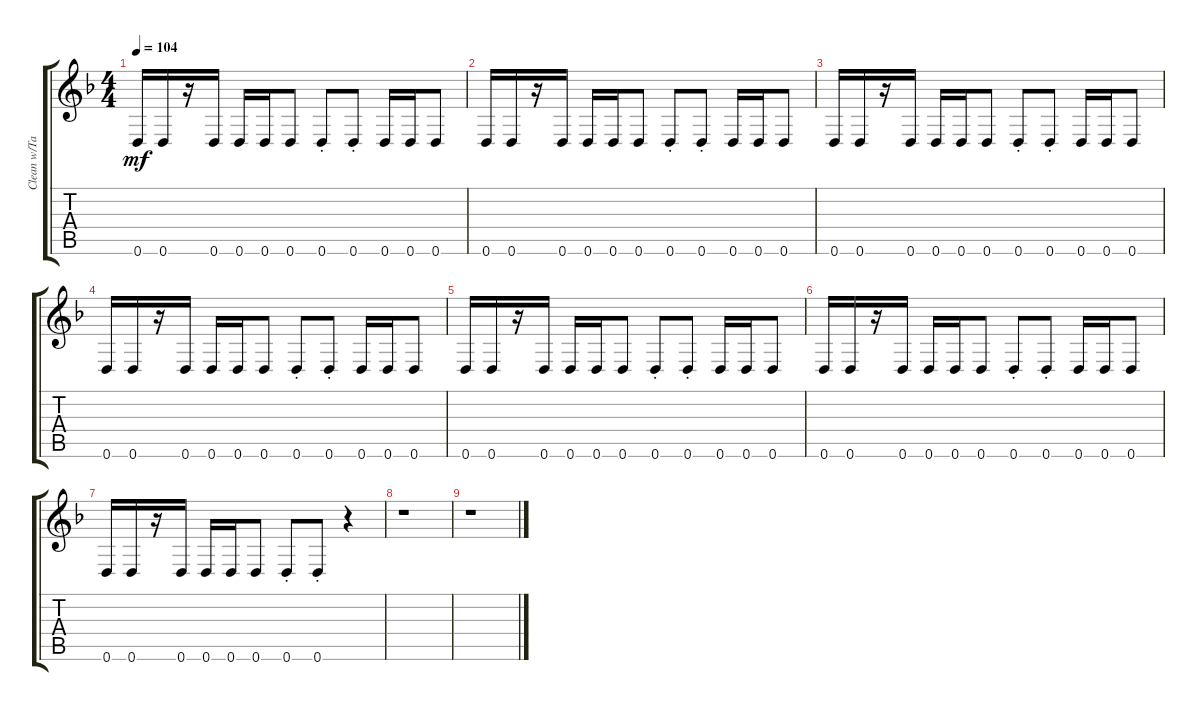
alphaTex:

\track ("Clean w/Talk Box" "Clean w/Ta") {instrument electricguitarclean}
\staff {score tabs}
\tuning (E4 B3 G3 D3 A2 D2) {hide}
\ts (4 4)
\tempo 104
\clef g2
\ks f
0.6.16{dy mf} 0.6.16 r.16 0.6.16 0.6.16 0.6.16 0.6.8 0.6{st}.8 0.6{st}.8 0.6.16 0.6.16 0.6.8 |
0.6.16 0.6.16 r.16 0.6.16 0.6.16 0.6.16 0.6.8 0.6{st}.8 0.6{st}.8 0.6.16 0.6.16 0.6.8 |
0.6.16 0.6.16 r.16 0.6.16 0.6.16 0.6.16 0.6.8 0.6{st}.8 0.6{st}.8 0.6.16 0.6.16 0.6.8 |
0.6.16 0.6.16 r.16 0.6.16 0.6.16 0.6.16 0.6.8 0.6{st}.8 0.6{st}.8 0.6.16 0.6.16 0.6.8 |
0.6.16 0.6.16 r.16 0.6.16 0.6.16 0.6.16 0.6.8 0.6{st}.8 0.6{st}.8 0.6.16 0.6.16 0.6.8 |
0.6.16 0.6.16 r.16 0.6.16 0.6.16 0.6.16 0.6.8 0.6{st}.8 0.6{st}.8 0.6.16 0.6.16 0.6.8 |
0.6.16 0.6.16 r.16 0.6.16 0.6.16 0.6.16 0.6.8 0.6{st}.8 0.6{st}.8 r.4 |
r.1 |
r.1
